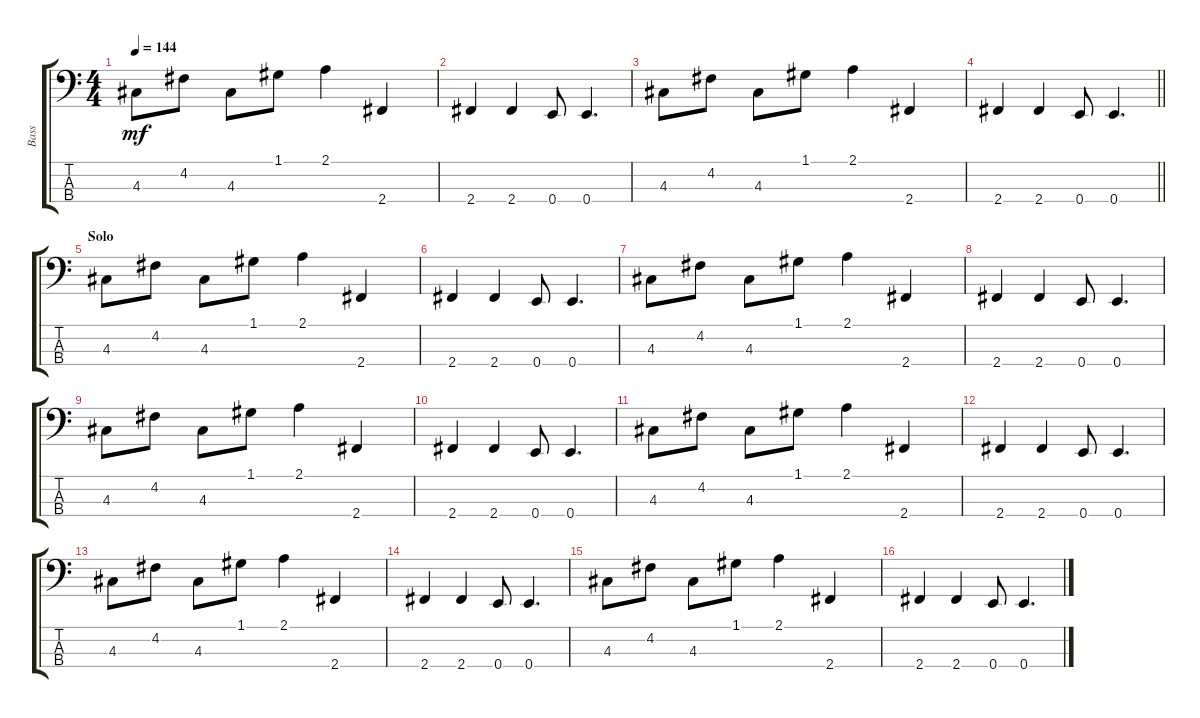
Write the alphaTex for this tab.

\track ("Bass" "Bass") {instrument electricbassfinger}
\staff {score tabs}
\tuning (G2 D2 A1 E1) {hide}
\ts (4 4)
\tempo 144
\clef f4
\ks c
4.3.8{dy mf} 4.2.8 4.3.8 1.1.8 2.1.4 2.4.4 |
2.4.4 2.4.4 0.4.8 0.4.4{d} |
4.3.8 4.2.8 4.3.8 1.1.8 2.1.4 2.4.4 |
\barLineRight lightlight
2.4.4 2.4.4 0.4.8 0.4.4{d} |
\section ("" "Solo")
4.3.8 4.2.8 4.3.8 1.1.8 2.1.4 2.4.4 |
2.4.4 2.4.4 0.4.8 0.4.4{d} |
4.3.8 4.2.8 4.3.8 1.1.8 2.1.4 2.4.4 |
2.4.4 2.4.4 0.4.8 0.4.4{d} |
4.3.8 4.2.8 4.3.8 1.1.8 2.1.4 2.4.4 |
2.4.4 2.4.4 0.4.8 0.4.4{d} |
4.3.8 4.2.8 4.3.8 1.1.8 2.1.4 2.4.4 |
2.4.4 2.4.4 0.4.8 0.4.4{d} |
4.3.8 4.2.8 4.3.8 1.1.8 2.1.4 2.4.4 |
2.4.4 2.4.4 0.4.8 0.4.4{d} |
4.3.8 4.2.8 4.3.8 1.1.8 2.1.4 2.4.4 |
2.4.4 2.4.4 0.4.8 0.4.4{d}
